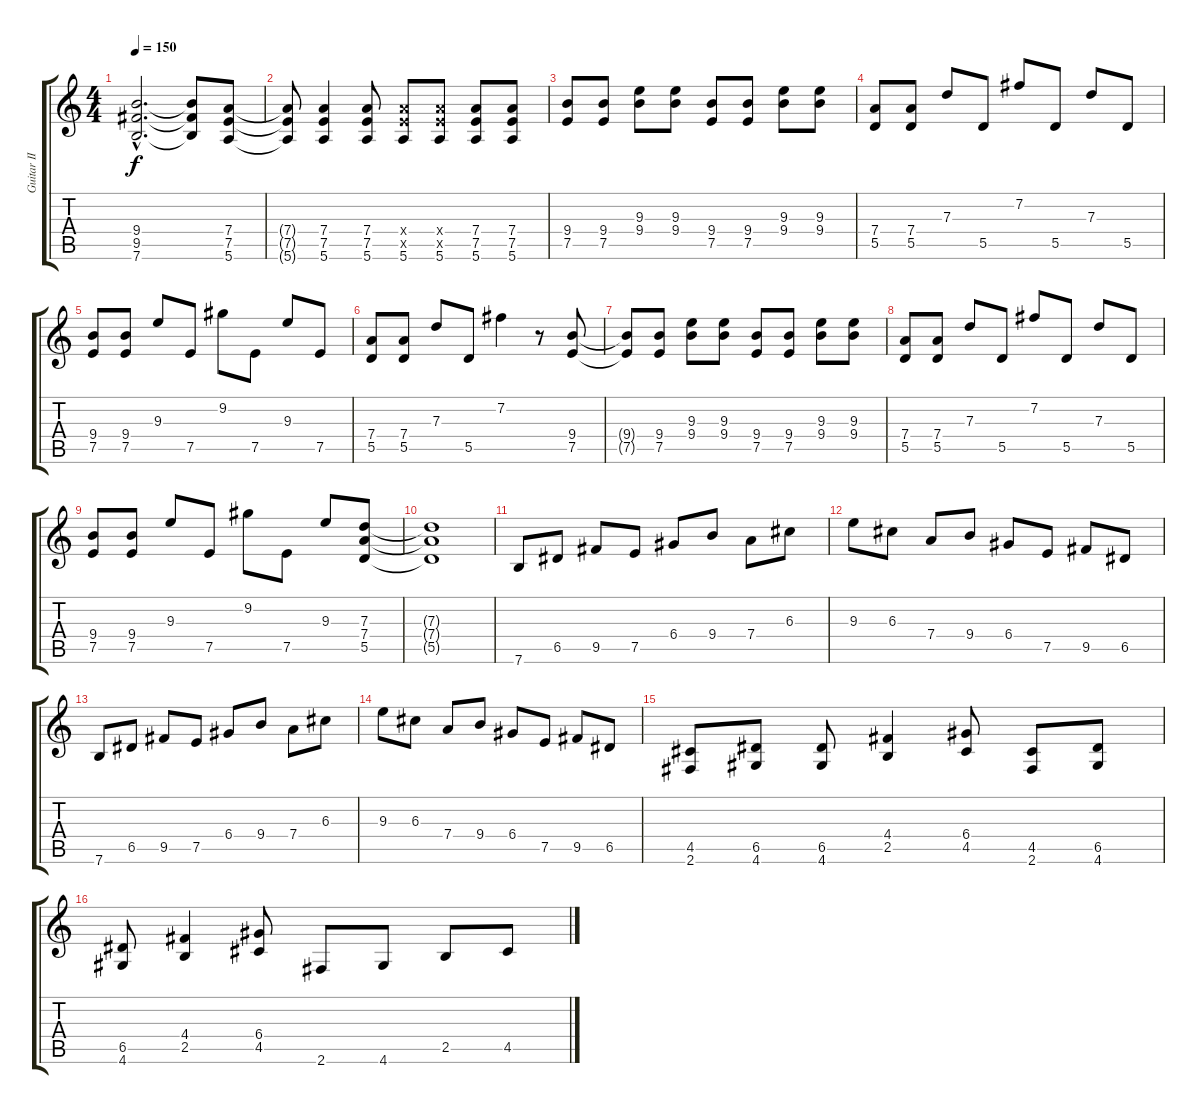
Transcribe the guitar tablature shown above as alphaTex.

\track ("Guitar II" "Guitar II") {instrument distortionguitar}
\staff {score tabs}
\tuning (E4 B3 G3 D3 A2 E2) {hide}
\ts (4 4)
\tempo 150
\clef g2
\ks c
(9.4{hac} 9.5{hac} 7.6{hac}).2{d dy f} (9.4{t} 9.5{t} 7.6{t}).8 (7.4 7.5 5.6).8 |
(7.4{t} 7.5{t} 5.6{t}).8 (7.4 7.5 5.6).4 (7.4 7.5 5.6).8 (7.4{x} 7.5{x} 5.6).8 (7.4{x} 7.5{x} 5.6).8 (7.4 7.5 5.6).8 (7.4 7.5 5.6).8 |
(9.4 7.5).8 (9.4 7.5).8 (9.3 9.4).8 (9.3 9.4).8 (9.4 7.5).8 (9.4 7.5).8 (9.3 9.4).8 (9.3 9.4).8 |
(7.4 5.5).8 (7.4 5.5).8 7.3.8 5.5.8 7.2.8 5.5.8 7.3.8 5.5.8 |
(9.4 7.5).8 (9.4 7.5).8 9.3.8 7.5.8 9.2.8 7.5.8 9.3.8 7.5.8 |
(7.4 5.5).8 (7.4 5.5).8 7.3.8 5.5.8 7.2.4 r.8 (9.4 7.5).8 |
(9.4{t} 7.5{t}).8 (9.4 7.5).8 (9.3 9.4).8 (9.3 9.4).8 (9.4 7.5).8 (9.4 7.5).8 (9.3 9.4).8 (9.3 9.4).8 |
(7.4 5.5).8 (7.4 5.5).8 7.3.8 5.5.8 7.2.8 5.5.8 7.3.8 5.5.8 |
(9.4 7.5).8 (9.4 7.5).8 9.3.8 7.5.8 9.2.8 7.5.8 9.3.8 (7.3 7.4 5.5).8 |
(7.3{t} 7.4{t} 5.5{t}).1 |
7.6.8 6.5.8 9.5.8 7.5.8 6.4.8 9.4.8 7.4.8 6.3.8 |
9.3.8 6.3.8 7.4.8 9.4.8 6.4.8 7.5.8 9.5.8 6.5.8 |
7.6.8 6.5.8 9.5.8 7.5.8 6.4.8 9.4.8 7.4.8 6.3.8 |
9.3.8 6.3.8 7.4.8 9.4.8 6.4.8 7.5.8 9.5.8 6.5.8 |
(4.5 2.6).8 (6.5 4.6).8 (6.5 4.6).8 (4.4 2.5).4 (6.4 4.5).8 (4.5 2.6).8 (6.5 4.6).8 |
(6.5 4.6).8 (4.4 2.5).4 (6.4 4.5).8 2.6.8 4.6.8 2.5.8 4.5.8
